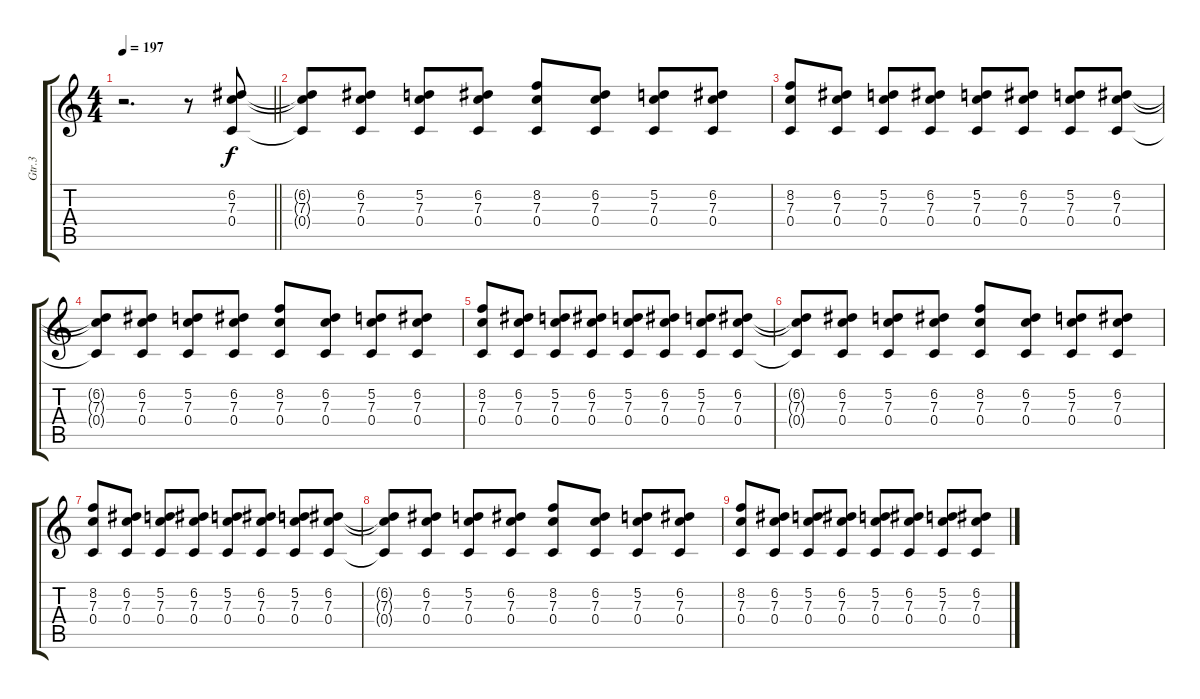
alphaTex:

\track ("Gtr.3" "Gtr.3") {instrument distortionguitar}
\staff {score tabs}
\tuning (D4 A3 F3 C3 G2 C2) {hide}
\ts (4 4)
\tempo 197
\clef g2
\barLineRight lightlight
\ks c
r.2{d dy f} r.8 (6.2 7.3 0.4).8{volume 11} |
(6.2{t} 7.3{t} 0.4{t}).8 (6.2 7.3 0.4).8 (5.2 7.3 0.4).8 (6.2 7.3 0.4).8 (8.2 7.3 0.4).8 (6.2 7.3 0.4).8 (5.2 7.3 0.4).8 (6.2 7.3 0.4).8 |
(8.2 7.3 0.4).8 (6.2 7.3 0.4).8 (5.2 7.3 0.4).8 (6.2 7.3 0.4).8 (5.2 7.3 0.4).8 (6.2 7.3 0.4).8 (5.2 7.3 0.4).8 (6.2 7.3 0.4).8 |
(6.2{t} 7.3{t} 0.4{t}).8 (6.2 7.3 0.4).8 (5.2 7.3 0.4).8 (6.2 7.3 0.4).8 (8.2 7.3 0.4).8 (6.2 7.3 0.4).8 (5.2 7.3 0.4).8 (6.2 7.3 0.4).8 |
(8.2 7.3 0.4).8 (6.2 7.3 0.4).8 (5.2 7.3 0.4).8 (6.2 7.3 0.4).8 (5.2 7.3 0.4).8 (6.2 7.3 0.4).8 (5.2 7.3 0.4).8 (6.2 7.3 0.4).8 |
(6.2{t} 7.3{t} 0.4{t}).8 (6.2 7.3 0.4).8 (5.2 7.3 0.4).8 (6.2 7.3 0.4).8 (8.2 7.3 0.4).8 (6.2 7.3 0.4).8 (5.2 7.3 0.4).8 (6.2 7.3 0.4).8 |
(8.2 7.3 0.4).8 (6.2 7.3 0.4).8 (5.2 7.3 0.4).8 (6.2 7.3 0.4).8 (5.2 7.3 0.4).8 (6.2 7.3 0.4).8 (5.2 7.3 0.4).8 (6.2 7.3 0.4).8 |
(6.2{t} 7.3{t} 0.4{t}).8 (6.2 7.3 0.4).8 (5.2 7.3 0.4).8 (6.2 7.3 0.4).8 (8.2 7.3 0.4).8 (6.2 7.3 0.4).8 (5.2 7.3 0.4).8 (6.2 7.3 0.4).8 |
(8.2 7.3 0.4).8 (6.2 7.3 0.4).8 (5.2 7.3 0.4).8 (6.2 7.3 0.4).8 (5.2 7.3 0.4).8 (6.2 7.3 0.4).8 (5.2 7.3 0.4).8 (6.2 7.3 0.4).8
